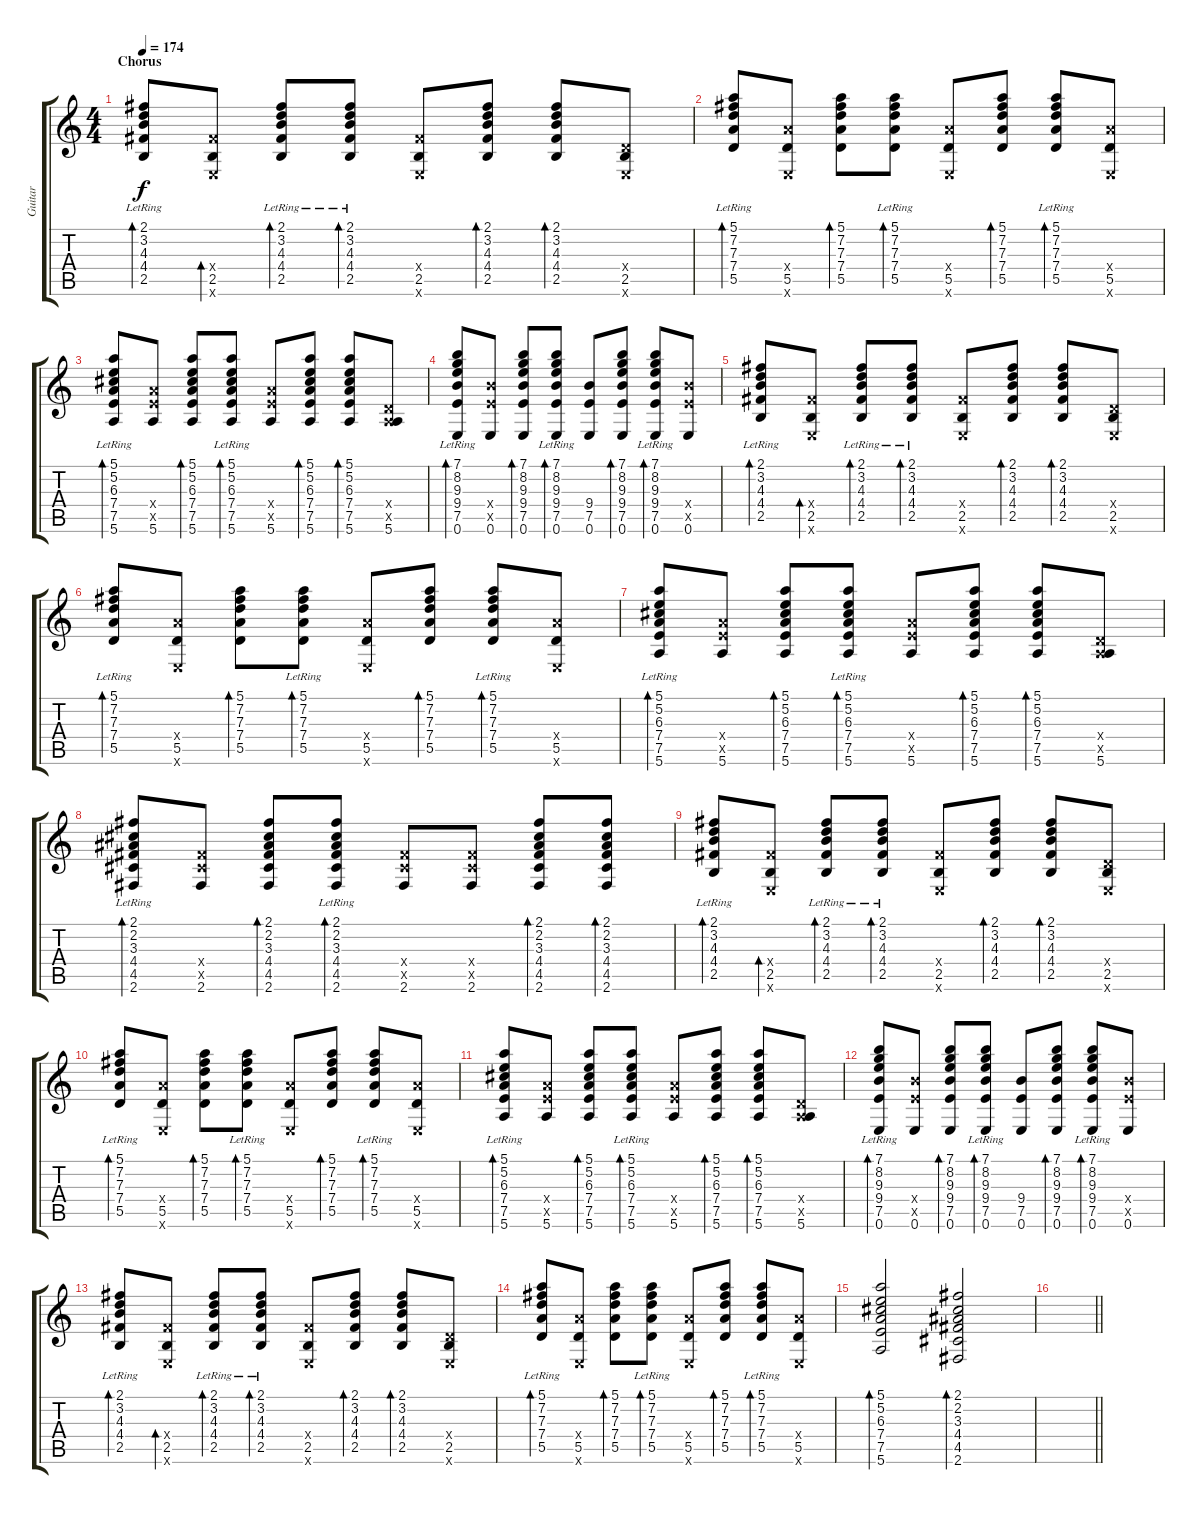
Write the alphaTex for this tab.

\track ("Guitar" "Guitar") {instrument overdrivenguitar}
\staff {score tabs}
\tuning (E4 B3 G3 D3 A2 E2) {hide}
\ts (4 4)
\section ("" "Chorus")
\tempo 174
\clef g2
\ks c
(2.1{lr} 3.2{lr} 4.3{lr} 4.4{lr} 2.5{lr}).8{bd 60 dy f} (4.4{x} 2.5 0.6{x}).8{bd 60} (2.1{lr} 3.2{lr} 4.3{lr} 4.4{lr} 2.5{lr}).8{bd 60} (2.1{lr} 3.2{lr} 4.3{lr} 4.4{lr} 2.5{lr}).8{bd 60} (4.4{x} 2.5 0.6{x}).8 (2.1 3.2 4.3 4.4 2.5).8{bd 60} (2.1 3.2 4.3 4.4 2.5).8{bd 60} (0.4{x} 2.5 0.6{x}).8 |
(5.1{lr} 7.2{lr} 7.3{lr} 7.4{lr} 5.5{lr}).8{bd 60} (7.4{x} 5.5 0.6{x}).8 (5.1 7.2 7.3 7.4 5.5).8{bd 60} (5.1{lr} 7.2{lr} 7.3{lr} 7.4{lr} 5.5{lr}).8{bd 60} (7.4{x} 5.5 0.6{x}).8 (5.1 7.2 7.3 7.4 5.5).8{bd 60} (5.1{lr} 7.2{lr} 7.3{lr} 7.4{lr} 5.5{lr}).8{bd 60} (7.4{x} 5.5 0.6{x}).8 |
(5.1{lr} 5.2{lr} 6.3{lr} 7.4{lr} 7.5{lr} 5.6{lr}).8{bd 60} (7.4{x} 7.5{x} 5.6).8 (5.1 5.2 6.3 7.4 7.5 5.6).8{bd 60} (5.1{lr} 5.2{lr} 6.3{lr} 7.4{lr} 7.5{lr} 5.6{lr}).8{bd 60} (7.4{x} 7.5{x} 5.6).8 (5.1 5.2 6.3 7.4 7.5 5.6).8{bd 60} (5.1 5.2 6.3 7.4 7.5 5.6).8{bd 60} (0.4{x} 0.5{x} 5.6).8 |
(7.1{lr} 8.2{lr} 9.3{lr} 9.4{lr} 7.5{lr} 0.6{lr}).8{bd 60} (9.4{x} 7.5{x} 0.6).8 (7.1 8.2 9.3 9.4 7.5 0.6).8{bd 60} (7.1{lr} 8.2{lr} 9.3{lr} 9.4{lr} 7.5{lr} 0.6{lr}).8{bd 60} (9.4 7.5 0.6).8 (7.1 8.2 9.3 9.4 7.5 0.6).8{bd 60} (7.1{lr} 8.2{lr} 9.3{lr} 9.4{lr} 7.5{lr} 0.6{lr}).8{bd 60} (9.4{x} 7.5{x} 0.6).8 |
(2.1{lr} 3.2{lr} 4.3{lr} 4.4{lr} 2.5{lr}).8{bd 60} (4.4{x} 2.5 0.6{x}).8{bd 60} (2.1{lr} 3.2{lr} 4.3{lr} 4.4{lr} 2.5{lr}).8{bd 60} (2.1{lr} 3.2{lr} 4.3{lr} 4.4{lr} 2.5{lr}).8{bd 60} (4.4{x} 2.5 0.6{x}).8 (2.1 3.2 4.3 4.4 2.5).8{bd 60} (2.1 3.2 4.3 4.4 2.5).8{bd 60} (0.4{x} 2.5 0.6{x}).8 |
(5.1{lr} 7.2{lr} 7.3{lr} 7.4{lr} 5.5{lr}).8{bd 60} (7.4{x} 5.5 0.6{x}).8 (5.1 7.2 7.3 7.4 5.5).8{bd 60} (5.1{lr} 7.2{lr} 7.3{lr} 7.4{lr} 5.5{lr}).8{bd 60} (7.4{x} 5.5 0.6{x}).8 (5.1 7.2 7.3 7.4 5.5).8{bd 60} (5.1{lr} 7.2{lr} 7.3{lr} 7.4{lr} 5.5{lr}).8{bd 60} (7.4{x} 5.5 0.6{x}).8 |
(5.1{lr} 5.2{lr} 6.3{lr} 7.4{lr} 7.5{lr} 5.6{lr}).8{bd 60} (7.4{x} 7.5{x} 5.6).8 (5.1 5.2 6.3 7.4 7.5 5.6).8{bd 60} (5.1{lr} 5.2{lr} 6.3{lr} 7.4{lr} 7.5{lr} 5.6{lr}).8{bd 60} (7.4{x} 7.5{x} 5.6).8 (5.1 5.2 6.3 7.4 7.5 5.6).8{bd 60} (5.1 5.2 6.3 7.4 7.5 5.6).8{bd 60} (0.4{x} 0.5{x} 5.6).8 |
(2.1{lr} 2.2{lr} 3.3{lr} 4.4{lr} 4.5{lr} 2.6{lr}).8{bd 60} (4.4{x} 4.5{x} 2.6).8 (2.1 2.2 3.3 4.4 4.5 2.6).8{bd 60} (2.1{lr} 2.2{lr} 3.3{lr} 4.4{lr} 4.5{lr} 2.6{lr}).8{bd 60} (4.4{x} 4.5{x} 2.6).8 (4.4{x} 4.5{x} 2.6).8 (2.1 2.2 3.3 4.4 4.5 2.6).8{bd 60} (2.1 2.2 3.3 4.4 4.5 2.6).8{bd 60} |
(2.1{lr} 3.2{lr} 4.3{lr} 4.4{lr} 2.5{lr}).8{bd 60} (4.4{x} 2.5 0.6{x}).8{bd 60} (2.1{lr} 3.2{lr} 4.3{lr} 4.4{lr} 2.5{lr}).8{bd 60} (2.1{lr} 3.2{lr} 4.3{lr} 4.4{lr} 2.5{lr}).8{bd 60} (4.4{x} 2.5 0.6{x}).8 (2.1 3.2 4.3 4.4 2.5).8{bd 60} (2.1 3.2 4.3 4.4 2.5).8{bd 60} (0.4{x} 2.5 0.6{x}).8 |
(5.1{lr} 7.2{lr} 7.3{lr} 7.4{lr} 5.5{lr}).8{bd 60} (7.4{x} 5.5 0.6{x}).8 (5.1 7.2 7.3 7.4 5.5).8{bd 60} (5.1{lr} 7.2{lr} 7.3{lr} 7.4{lr} 5.5{lr}).8{bd 60} (7.4{x} 5.5 0.6{x}).8 (5.1 7.2 7.3 7.4 5.5).8{bd 60} (5.1{lr} 7.2{lr} 7.3{lr} 7.4{lr} 5.5{lr}).8{bd 60} (7.4{x} 5.5 0.6{x}).8 |
(5.1{lr} 5.2{lr} 6.3{lr} 7.4{lr} 7.5{lr} 5.6{lr}).8{bd 60} (7.4{x} 7.5{x} 5.6).8 (5.1 5.2 6.3 7.4 7.5 5.6).8{bd 60} (5.1{lr} 5.2{lr} 6.3{lr} 7.4{lr} 7.5{lr} 5.6{lr}).8{bd 60} (7.4{x} 7.5{x} 5.6).8 (5.1 5.2 6.3 7.4 7.5 5.6).8{bd 60} (5.1 5.2 6.3 7.4 7.5 5.6).8{bd 60} (0.4{x} 0.5{x} 5.6).8 |
(7.1{lr} 8.2{lr} 9.3{lr} 9.4{lr} 7.5{lr} 0.6{lr}).8{bd 60} (9.4{x} 7.5{x} 0.6).8 (7.1 8.2 9.3 9.4 7.5 0.6).8{bd 60} (7.1{lr} 8.2{lr} 9.3{lr} 9.4{lr} 7.5{lr} 0.6{lr}).8{bd 60} (9.4 7.5 0.6).8 (7.1 8.2 9.3 9.4 7.5 0.6).8{bd 60} (7.1{lr} 8.2{lr} 9.3{lr} 9.4{lr} 7.5{lr} 0.6{lr}).8{bd 60} (9.4{x} 7.5{x} 0.6).8 |
(2.1{lr} 3.2{lr} 4.3{lr} 4.4{lr} 2.5{lr}).8{bd 60} (4.4{x} 2.5 0.6{x}).8{bd 60} (2.1{lr} 3.2{lr} 4.3{lr} 4.4{lr} 2.5{lr}).8{bd 60} (2.1{lr} 3.2{lr} 4.3{lr} 4.4{lr} 2.5{lr}).8{bd 60} (4.4{x} 2.5 0.6{x}).8 (2.1 3.2 4.3 4.4 2.5).8{bd 60} (2.1 3.2 4.3 4.4 2.5).8{bd 60} (0.4{x} 2.5 0.6{x}).8 |
(5.1{lr} 7.2{lr} 7.3{lr} 7.4{lr} 5.5{lr}).8{bd 60} (7.4{x} 5.5 0.6{x}).8 (5.1 7.2 7.3 7.4 5.5).8{bd 60} (5.1{lr} 7.2{lr} 7.3{lr} 7.4{lr} 5.5{lr}).8{bd 60} (7.4{x} 5.5 0.6{x}).8 (5.1 7.2 7.3 7.4 5.5).8{bd 60} (5.1{lr} 7.2{lr} 7.3{lr} 7.4{lr} 5.5{lr}).8{bd 60} (7.4{x} 5.5 0.6{x}).8 |
(5.1 5.2 6.3 7.4 7.5 5.6).2{bd 240} (2.1 2.2 3.3 4.4 4.5 2.6).2{bd 240} |
\barLineRight lightlight
